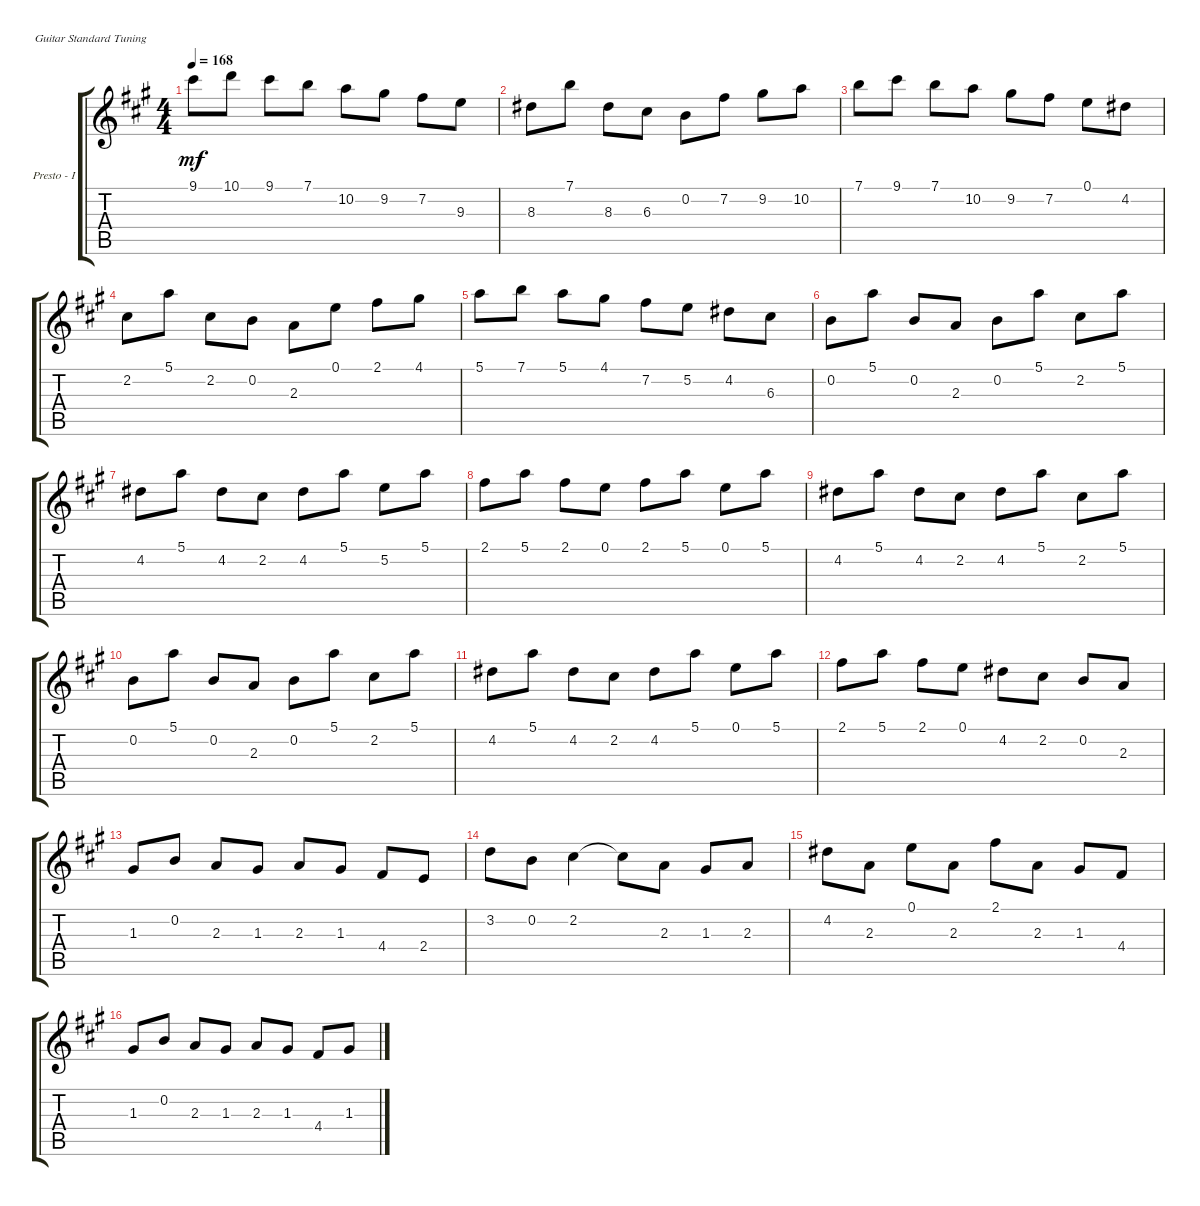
\bracketExtendMode groupsimilarinstruments
\firstSystemTrackNameOrientation horizontal
\otherSystemsTrackNameOrientation horizontal
\track ("Presto - Italian Concerto" "Presto - I") {instrument acousticguitarnylon}
\staff {score tabs}
\tuning (E4 B3 G3 D3 A2 E2)
\ts (4 4)
\tempo 168
\clef g2
\ks a
9.1.8{dy mf} 10.1.8 9.1.8 7.1.8 10.2.8 9.2.8 7.2.8 9.3.8 |
8.3.8 7.1.8 8.3.8 6.3.8 0.2.8 7.2.8 9.2.8 10.2.8 |
7.1.8 9.1.8 7.1.8 10.2.8 9.2.8 7.2.8 0.1.8 4.2.8 |
2.2.8 5.1.8 2.2.8 0.2.8 2.3.8 0.1.8 2.1.8 4.1.8 |
5.1.8 7.1.8 5.1.8 4.1.8 7.2.8 5.2.8 4.2.8 6.3.8 |
0.2.8 5.1.8 0.2.8 2.3.8 0.2.8 5.1.8 2.2.8 5.1.8 |
4.2.8 5.1.8 4.2.8 2.2.8 4.2.8 5.1.8 5.2.8 5.1.8 |
2.1.8 5.1.8 2.1.8 0.1.8 2.1.8 5.1.8 0.1.8 5.1.8 |
4.2.8 5.1.8 4.2.8 2.2.8 4.2.8 5.1.8 2.2.8 5.1.8 |
0.2.8 5.1.8 0.2.8 2.3.8 0.2.8 5.1.8 2.2.8 5.1.8 |
4.2.8 5.1.8 4.2.8 2.2.8 4.2.8 5.1.8 0.1.8 5.1.8 |
2.1.8 5.1.8 2.1.8 0.1.8 4.2.8 2.2.8 0.2.8 2.3.8 |
1.3.8 0.2.8 2.3.8 1.3.8 2.3.8 1.3.8 4.4.8 2.4.8 |
3.2.8 0.2.8 2.2.4 2.2{t}.8 2.3.8 1.3.8 2.3.8 |
4.2.8 2.3.8 0.1.8 2.3.8 2.1.8 2.3.8 1.3.8 4.4.8 |
1.3.8 0.2.8 2.3.8 1.3.8 2.3.8 1.3.8 4.4.8 1.3.8
